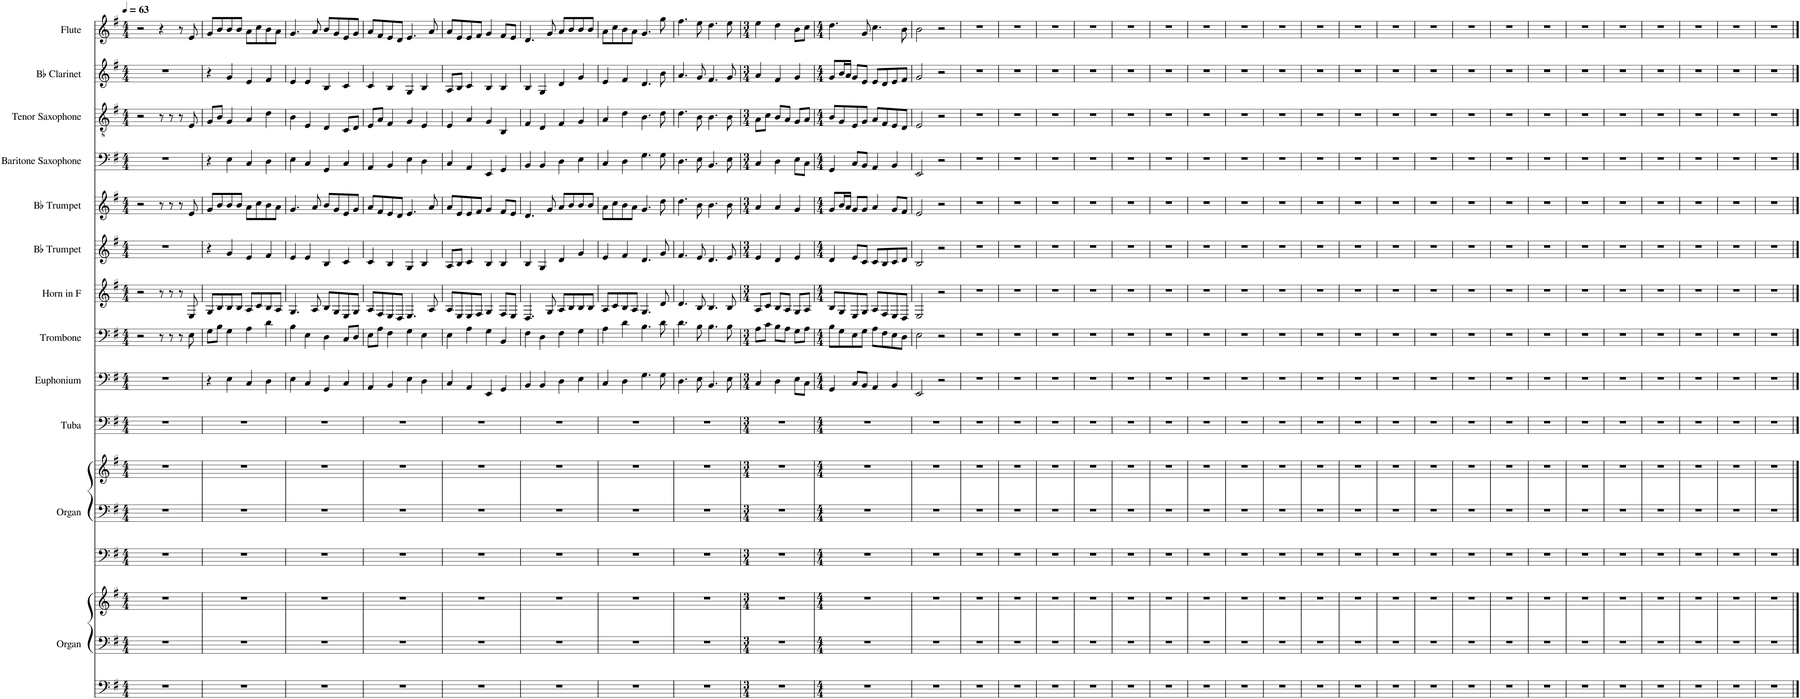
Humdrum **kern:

**kern	**kern	**kern	**kern	**kern	**kern	**kern	**kern	**kern	**kern	**kern	**kern	**kern	**kern	**kern	**kern
*part12	*part12	*part12	*part11	*part11	*part11	*part10	*part9	*part8	*part7	*part6	*part5	*part4	*part3	*part2	*part1
*staff16	*staff15	*staff14	*staff13	*staff12	*staff11	*staff10	*staff9	*staff8	*staff7	*staff6	*staff5	*staff4	*staff3	*staff2	*staff1
*I"Organ	*	*	*I"Organ	*	*	*I"Tuba	*I"Euphonium	*I"Trombone	*I"Horn in F	*I"Bb Trumpet	*I"Bb Trumpet	*I"Baritone Saxophone	*I"Tenor Saxophone	*I"Bb Clarinet	*I"Flute
*I'Org.	*	*	*I'Org.	*	*	*I'Tba.	*I'Euph.	*I'Tbn.	*	*I'Bb Tpt.	*I'Bb Tpt.	*I'Bar. Sax.	*I'T. Sax.	*I'Bb Cl.	*I'Fl.
*clefF4	*clefF4	*clefG2	*clefF4	*clefF4	*clefG2	*clefF4	*clefF4	*clefF4	*clefG2	*clefG2	*clefG2	*clefF4	*clefGv2	*clefG2	*clefG2
*	*	*	*	*	*	*	*	*	*ITrd4c7	*ITrd1c2	*ITrd1c2	*ITrd12c21	*ITrd8c14	*ITrd1c2	*
*k[f#]	*k[f#]	*k[f#]	*k[f#]	*k[f#]	*k[f#]	*k[f#]	*k[f#]	*k[f#]	*k[f#]	*k[f#]	*k[f#]	*k[f#]	*k[f#]	*k[f#]	*k[f#]
*M4/4	*M4/4	*M4/4	*M4/4	*M4/4	*M4/4	*M4/4	*M4/4	*M4/4	*M4/4	*M4/4	*M4/4	*M4/4	*M4/4	*M4/4	*M4/4
*MM63	*MM63	*MM63	*MM63	*MM63	*MM63	*MM63	*MM63	*MM63	*MM63	*MM63	*MM63	*MM63	*MM63	*MM63	*MM63
=1	=1	=1	=1	=1	=1	=1	=1	=1	=1	=1	=1	=1	=1	=1	=1
1r	1r	1r	1r	1r	1r	1r	1r	2r	2r	1r	2r	1r	2r	1r	2r
.	.	.	.	.	.	.	.	8r	8r	.	8r	.	8r	.	4r
.	.	.	.	.	.	.	.	8r	8r	.	8r	.	8r	.	.
.	.	.	.	.	.	.	.	8r	8r	.	8r	.	8r	.	8r
.	.	.	.	.	.	.	.	8E\	8E/	.	8e/	.	8E/	.	8e/
=2	=2	=2	=2	=2	=2	=2	=2	=2	=2	=2	=2	=2	=2	=2	=2
1r	1r	1r	1r	1r	1r	1r	4r	8G\L	8G/L	4r	8g/L	4r	8G/L	4r	8g/L
.	.	.	.	.	.	.	.	8B\J	8B/	.	8b/	.	8B/J	.	8b/
.	.	.	.	.	.	.	4E\	4G\	8B/	4g/	8b/	4E\	4G/	4g/	8b/
.	.	.	.	.	.	.	.	.	8B/J	.	8b/J	.	.	.	8b/J
.	.	.	.	.	.	.	4C/	4A\	8A/L	4e/	8a\L	4C/	4A/	4e/	8a\L
.	.	.	.	.	.	.	.	.	8c/	.	8cc\	.	.	.	8cc\
.	.	.	.	.	.	.	4D\	4d\	8B/	4f#/	8b\	4D\	4d\	4f#/	8b\
.	.	.	.	.	.	.	.	.	8A/J	.	8a\J	.	.	.	8a\J
=3	=3	=3	=3	=3	=3	=3	=3	=3	=3	=3	=3	=3	=3	=3	=3
1r	1r	1r	1r	1r	1r	1r	4E\	4B\	4.G/	4e/	4.g/	4E\	4B\	4e/	4.g/
.	.	.	.	.	.	.	4C/	4E\	.	4e/	.	4C/	4E/	4e/	.
.	.	.	.	.	.	.	.	.	8A/	.	8a/	.	.	.	8a/
.	.	.	.	.	.	.	4GG/	4D\	8B/L	4B/	8b/L	4GG/	4D/	4B/	8b/L
.	.	.	.	.	.	.	.	.	8G/	.	8g/	.	.	.	8g/
.	.	.	.	.	.	.	4C/	8C/L	8E/	4c/	8e/	4C/	8C/L	4c/	8e/
.	.	.	.	.	.	.	.	8D/J	8G/J	.	8g/J	.	8D/J	.	8g/J
=4	=4	=4	=4	=4	=4	=4	=4	=4	=4	=4	=4	=4	=4	=4	=4
1r	1r	1r	1r	1r	1r	1r	4AA/	8E\L	8A/L	4c/	8a/L	4AA/	8E/L	4c/	8a/L
.	.	.	.	.	.	.	.	8A\J	8F#/	.	8f#/	.	8A/J	.	8f#/
.	.	.	.	.	.	.	4BB/	4F#\	8E/	4B/	8e/	4BB/	4F#/	4B/	8e/
.	.	.	.	.	.	.	.	.	8D/J	.	8d/J	.	.	.	8d/J
.	.	.	.	.	.	.	4E\	4G\	4.E/	4G/	4.e/	4E\	4G/	4G/	4.e/
.	.	.	.	.	.	.	4D\	4E\	.	4B/	.	4D\	4E/	4B/	.
.	.	.	.	.	.	.	.	.	8A/	.	8a/	.	.	.	8a/
=5	=5	=5	=5	=5	=5	=5	=5	=5	=5	=5	=5	=5	=5	=5	=5
1r	1r	1r	1r	1r	1r	1r	4C/	4E\	8A/L	8A/L	8a/L	4C/	4E/	8A/L	8a/L
.	.	.	.	.	.	.	.	.	8E/	8B/J	8e/	.	.	8B/J	8e/
.	.	.	.	.	.	.	4AA/	4A\	8E/	4c/	8e/	4AA/	4A/	4c/	8e/
.	.	.	.	.	.	.	.	.	8F#/J	.	8f#/J	.	.	.	8f#/J
.	.	.	.	.	.	.	4EE/	4G\	4G/	4B/	4g/	4EE/	4G/	4B/	4g/
.	.	.	.	.	.	.	4GG/	4BB/	8F#/L	4B/	8f#/L	4GG/	4BB/	4B/	8f#/L
.	.	.	.	.	.	.	.	.	8E/J	.	8e/J	.	.	.	8e/J
=6	=6	=6	=6	=6	=6	=6	=6	=6	=6	=6	=6	=6	=6	=6	=6
1r	1r	1r	1r	1r	1r	1r	4BB/	4F#\	4.D/	4B/	4.d/	4BB/	4F#/	4B/	4.d/
.	.	.	.	.	.	.	4BB/	4D\	.	4G/	.	4BB/	4D/	4G/	.
.	.	.	.	.	.	.	.	.	8G/	.	8g/	.	.	.	8g/
.	.	.	.	.	.	.	4D\	4F#\	8A/L	4d/	8a/L	4D\	4F#/	4d/	8a/L
.	.	.	.	.	.	.	.	.	8B/	.	8b/	.	.	.	8b/
.	.	.	.	.	.	.	4E\	4G\	8B/	4g/	8b/	4E\	4G/	4g/	8b/
.	.	.	.	.	.	.	.	.	8B/J	.	8b/J	.	.	.	8b/J
=7	=7	=7	=7	=7	=7	=7	=7	=7	=7	=7	=7	=7	=7	=7	=7
1r	1r	1r	1r	1r	1r	1r	4C/	4A\	8A/L	4e/	8a\L	4C/	4A/	4e/	8a\L
.	.	.	.	.	.	.	.	.	8c/	.	8cc\	.	.	.	8cc\
.	.	.	.	.	.	.	4D\	4d\	8B/	4f#/	8b\	4D\	4d\	4f#/	8b\
.	.	.	.	.	.	.	.	.	8A/J	.	8a\J	.	.	.	8a\J
.	.	.	.	.	.	.	4.G\	4.B\	4.G/	4.d/	4.g/	4.G\	4.B\	4.d/	4.g/
.	.	.	.	.	.	.	8G\	8d\	8d/	8g/	8dd\	8G\	8d\	8b\	8gg\
=8	=8	=8	=8	=8	=8	=8	=8	=8	=8	=8	=8	=8	=8	=8	=8
1r	1r	1r	1r	1r	1r	1r	4.D\	4.d\	4.d/	4.f#/	4.dd\	4.D\	4.d\	4.a/	4.ff#\
.	.	.	.	.	.	.	8E\	8B\	8B/	8e/	8b\	8E\	8B\	8g/	8ee\
.	.	.	.	.	.	.	4.BB/	4.B\	4.B/	4.d/	4.b\	4.BB/	4.B\	4.f#/	4.dd\
.	.	.	.	.	.	.	8E\	8B\	8B/	8e/	8b\	8E\	8B\	8g/	8ee\
=9	=9	=9	=9	=9	=9	=9	=9	=9	=9	=9	=9	=9	=9	=9	=9
*M3/4	*M3/4	*M3/4	*M3/4	*M3/4	*M3/4	*M3/4	*M3/4	*M3/4	*M3/4	*M3/4	*M3/4	*M3/4	*M3/4	*M3/4	*M3/4
2.r	2.r	2.r	2.r	2.r	2.r	2.r	4C/	8A\L	8A/L	4e/	4a/	4C/	8A\L	4a/	4ee\
.	.	.	.	.	.	.	.	8c\J	8c/J	.	.	.	8c\J	.	.
.	.	.	.	.	.	.	4D\	8B\L	8B/L	4d/	4a/	4D\	8B/L	4f#/	4dd\
.	.	.	.	.	.	.	.	8A\J	8A/J	.	.	.	8A/J	.	.
.	.	.	.	.	.	.	8E\L	8G\L	8G/L	4e/	4g/	8E\L	8G/L	4g/	8b\L
.	.	.	.	.	.	.	8C\J	8A\J	8A/J	.	.	8C\J	8A/J	.	8cc\J
=10	=10	=10	=10	=10	=10	=10	=10	=10	=10	=10	=10	=10	=10	=10	=10
*M4/4	*M4/4	*M4/4	*M4/4	*M4/4	*M4/4	*M4/4	*M4/4	*M4/4	*M4/4	*M4/4	*M4/4	*M4/4	*M4/4	*M4/4	*M4/4
1r	1r	1r	1r	1r	1r	1r	4GG/	8B\L	8B/L	4d/	8g/L	4GG/	8B/L	8g/L	4.dd\
.	.	.	.	.	.	.	.	8G\	8G/	.	16b/L	.	8G/	16b/L	.
.	.	.	.	.	.	.	.	.	.	.	16a/JJ	.	.	16a/JJ	.
.	.	.	.	.	.	.	8C/L	8E\	8E/	8e/L	8g/L	8C/L	8E/	8g/L	.
.	.	.	.	.	.	.	8BB/J	8G\J	8G/J	8c/J	8g/J	8BB/J	8G/J	8e/J	8g/
.	.	.	.	.	.	.	4AA/	8A\L	8A/L	8c/L	4a/	4AA/	8A/L	8e/L	4.cc\
.	.	.	.	.	.	.	.	8F#\	8F#/	8B/	.	.	8F#/	8d/	.
.	.	.	.	.	.	.	4BB/	8E\	8E/	8c/	8g/L	4BB/	8E/	8e/	.
.	.	.	.	.	.	.	.	8D\J	8D/J	8d/J	8f#/J	.	8D/J	8f#/J	8b\
=11	=11	=11	=11	=11	=11	=11	=11	=11	=11	=11	=11	=11	=11	=11	=11
1r	1r	1r	1r	1r	1r	1r	2EE/	2E\	2E/	2B/	2e/	2EE/	2E/	2g/	2b\
.	.	.	.	.	.	.	2r	2r	2r	2r	2r	2r	2r	2r	2r
=12	=12	=12	=12	=12	=12	=12	=12	=12	=12	=12	=12	=12	=12	=12	=12
1r	1r	1r	1r	1r	1r	1r	1r	1r	1r	1r	1r	1r	1r	1r	1r
=13	=13	=13	=13	=13	=13	=13	=13	=13	=13	=13	=13	=13	=13	=13	=13
1r	1r	1r	1r	1r	1r	1r	1r	1r	1r	1r	1r	1r	1r	1r	1r
=14	=14	=14	=14	=14	=14	=14	=14	=14	=14	=14	=14	=14	=14	=14	=14
1r	1r	1r	1r	1r	1r	1r	1r	1r	1r	1r	1r	1r	1r	1r	1r
=15	=15	=15	=15	=15	=15	=15	=15	=15	=15	=15	=15	=15	=15	=15	=15
1r	1r	1r	1r	1r	1r	1r	1r	1r	1r	1r	1r	1r	1r	1r	1r
=16	=16	=16	=16	=16	=16	=16	=16	=16	=16	=16	=16	=16	=16	=16	=16
1r	1r	1r	1r	1r	1r	1r	1r	1r	1r	1r	1r	1r	1r	1r	1r
=17	=17	=17	=17	=17	=17	=17	=17	=17	=17	=17	=17	=17	=17	=17	=17
1r	1r	1r	1r	1r	1r	1r	1r	1r	1r	1r	1r	1r	1r	1r	1r
=18	=18	=18	=18	=18	=18	=18	=18	=18	=18	=18	=18	=18	=18	=18	=18
1r	1r	1r	1r	1r	1r	1r	1r	1r	1r	1r	1r	1r	1r	1r	1r
=19	=19	=19	=19	=19	=19	=19	=19	=19	=19	=19	=19	=19	=19	=19	=19
1r	1r	1r	1r	1r	1r	1r	1r	1r	1r	1r	1r	1r	1r	1r	1r
=20	=20	=20	=20	=20	=20	=20	=20	=20	=20	=20	=20	=20	=20	=20	=20
1r	1r	1r	1r	1r	1r	1r	1r	1r	1r	1r	1r	1r	1r	1r	1r
=21	=21	=21	=21	=21	=21	=21	=21	=21	=21	=21	=21	=21	=21	=21	=21
1r	1r	1r	1r	1r	1r	1r	1r	1r	1r	1r	1r	1r	1r	1r	1r
=22	=22	=22	=22	=22	=22	=22	=22	=22	=22	=22	=22	=22	=22	=22	=22
1r	1r	1r	1r	1r	1r	1r	1r	1r	1r	1r	1r	1r	1r	1r	1r
=23	=23	=23	=23	=23	=23	=23	=23	=23	=23	=23	=23	=23	=23	=23	=23
1r	1r	1r	1r	1r	1r	1r	1r	1r	1r	1r	1r	1r	1r	1r	1r
=24	=24	=24	=24	=24	=24	=24	=24	=24	=24	=24	=24	=24	=24	=24	=24
1r	1r	1r	1r	1r	1r	1r	1r	1r	1r	1r	1r	1r	1r	1r	1r
=25	=25	=25	=25	=25	=25	=25	=25	=25	=25	=25	=25	=25	=25	=25	=25
1r	1r	1r	1r	1r	1r	1r	1r	1r	1r	1r	1r	1r	1r	1r	1r
=26	=26	=26	=26	=26	=26	=26	=26	=26	=26	=26	=26	=26	=26	=26	=26
1r	1r	1r	1r	1r	1r	1r	1r	1r	1r	1r	1r	1r	1r	1r	1r
=27	=27	=27	=27	=27	=27	=27	=27	=27	=27	=27	=27	=27	=27	=27	=27
1r	1r	1r	1r	1r	1r	1r	1r	1r	1r	1r	1r	1r	1r	1r	1r
=28	=28	=28	=28	=28	=28	=28	=28	=28	=28	=28	=28	=28	=28	=28	=28
1r	1r	1r	1r	1r	1r	1r	1r	1r	1r	1r	1r	1r	1r	1r	1r
=29	=29	=29	=29	=29	=29	=29	=29	=29	=29	=29	=29	=29	=29	=29	=29
1r	1r	1r	1r	1r	1r	1r	1r	1r	1r	1r	1r	1r	1r	1r	1r
=30	=30	=30	=30	=30	=30	=30	=30	=30	=30	=30	=30	=30	=30	=30	=30
1r	1r	1r	1r	1r	1r	1r	1r	1r	1r	1r	1r	1r	1r	1r	1r
=31	=31	=31	=31	=31	=31	=31	=31	=31	=31	=31	=31	=31	=31	=31	=31
1r	1r	1r	1r	1r	1r	1r	1r	1r	1r	1r	1r	1r	1r	1r	1r
=32	=32	=32	=32	=32	=32	=32	=32	=32	=32	=32	=32	=32	=32	=32	=32
1r	1r	1r	1r	1r	1r	1r	1r	1r	1r	1r	1r	1r	1r	1r	1r
=33	=33	=33	=33	=33	=33	=33	=33	=33	=33	=33	=33	=33	=33	=33	=33
1r	1r	1r	1r	1r	1r	1r	1r	1r	1r	1r	1r	1r	1r	1r	1r
==	==	==	==	==	==	==	==	==	==	==	==	==	==	==	==
*-	*-	*-	*-	*-	*-	*-	*-	*-	*-	*-	*-	*-	*-	*-	*-
